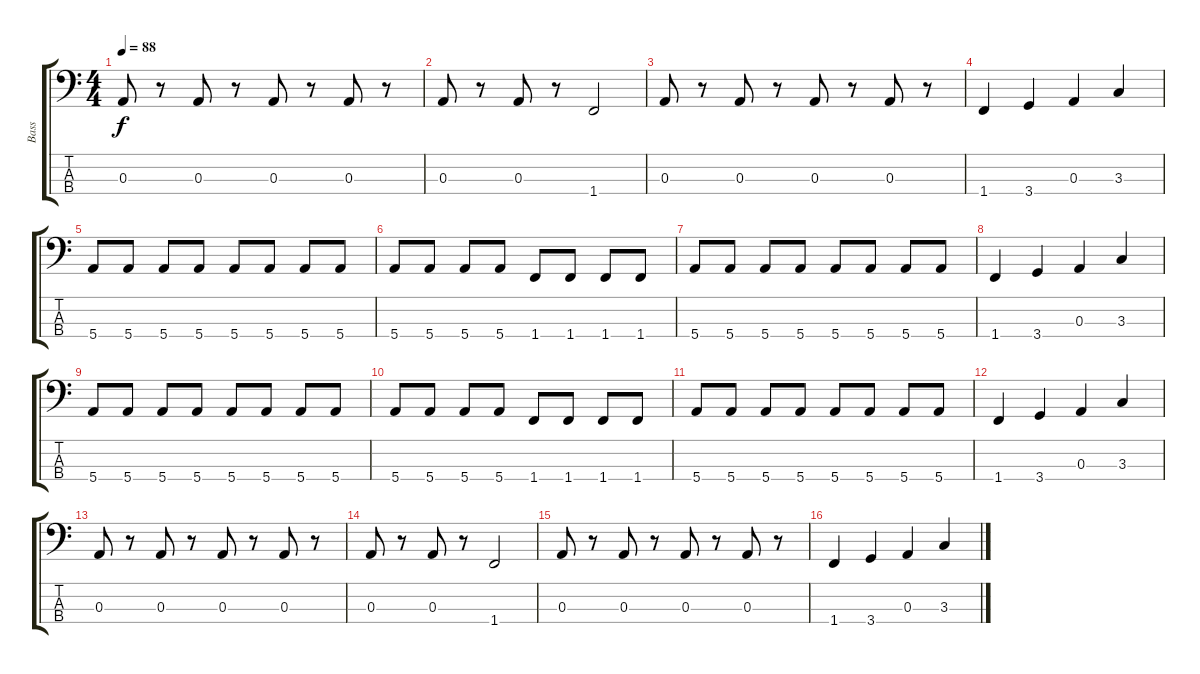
\track ("Bass" "Bass") {instrument electricbassfinger}
\staff {score tabs}
\tuning (G2 D2 A1 E1) {hide}
\ts (4 4)
\tempo 88
\clef f4
\ks c
0.3.8{dy f} r.8 0.3.8 r.8 0.3.8 r.8 0.3.8 r.8 |
0.3.8 r.8 0.3.8 r.8 1.4.2 |
0.3.8 r.8 0.3.8 r.8 0.3.8 r.8 0.3.8 r.8 |
1.4.4 3.4.4 0.3.4 3.3.4 |
5.4.8 5.4.8 5.4.8 5.4.8 5.4.8 5.4.8 5.4.8 5.4.8 |
5.4.8 5.4.8 5.4.8 5.4.8 1.4.8 1.4.8 1.4.8 1.4.8 |
5.4.8 5.4.8 5.4.8 5.4.8 5.4.8 5.4.8 5.4.8 5.4.8 |
1.4.4 3.4.4 0.3.4 3.3.4 |
5.4.8 5.4.8 5.4.8 5.4.8 5.4.8 5.4.8 5.4.8 5.4.8 |
5.4.8 5.4.8 5.4.8 5.4.8 1.4.8 1.4.8 1.4.8 1.4.8 |
5.4.8 5.4.8 5.4.8 5.4.8 5.4.8 5.4.8 5.4.8 5.4.8 |
1.4.4 3.4.4 0.3.4 3.3.4 |
0.3.8 r.8 0.3.8 r.8 0.3.8 r.8 0.3.8 r.8 |
0.3.8 r.8 0.3.8 r.8 1.4.2 |
0.3.8 r.8 0.3.8 r.8 0.3.8 r.8 0.3.8 r.8 |
1.4.4 3.4.4 0.3.4 3.3.4
